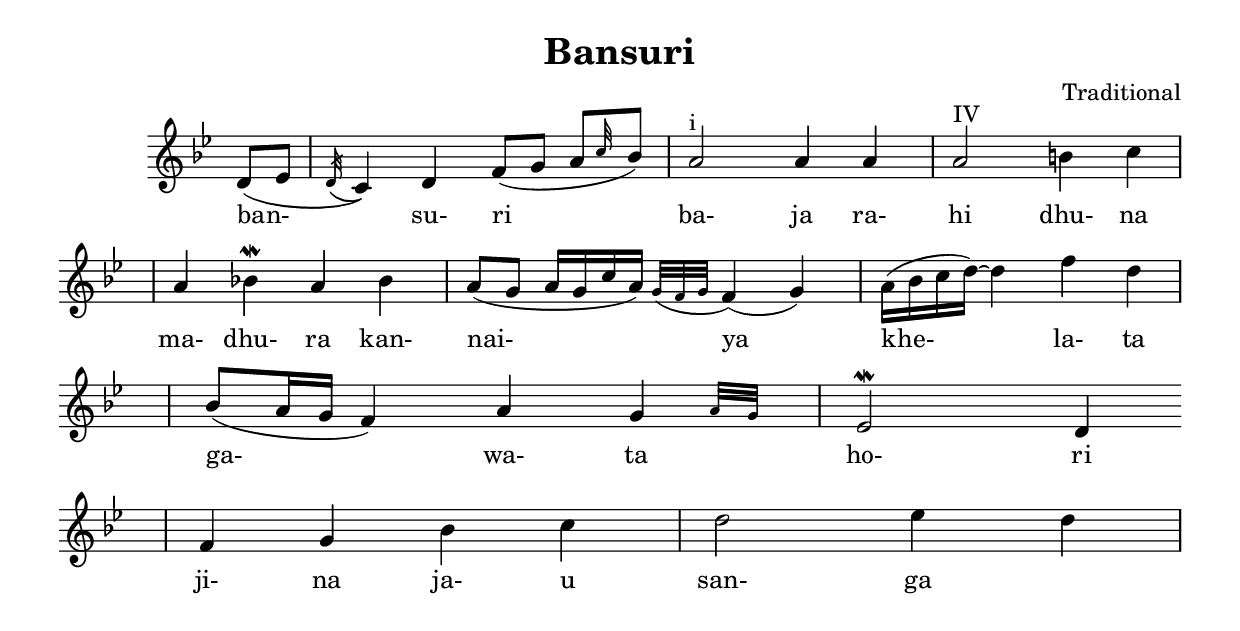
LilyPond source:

#(ly:set-option 'midi-extension "mid")
\version "2.12.3"
\include "english.ly"
\header{ 
title = "Bansuri"
composer = "Traditional"
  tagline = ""  % removed 
}
%{
 Rag:Bhairavi
Tal:Tintal
Title:Bansuri
Author:Traditional
Source:AAK
Mode: phrygian
Filename: bansuriv3
Time: 4/4
Key: D


          
                               i            IV         . 
         3S             n      +            2         DSnDn
1)|: (Sr | n) S   (gm <P d)> | P - P  P   | P - D    n     |
           .
      ban-    su-  ri          ba- ja ra-   hi  dhu- na

  0  ~                 3           mgm        +  .     *  *   
| P  d   P    d    |  (Pm   PmnP)    (g m) | (PdnS) -- g  S |
  ma-dhu-ra   kan-     nai-           ya      khe-     la-ta

   2               0     
                Pm ~
| (d-Pm  g) P  m | r - S :|
   ga-      wa-ta  ho- ri

               .
              <g>
            .   . .
| g m d n | S - r S |
ji-na ja-u san-ga 
 %}
  
melody = {
\once \override Staff.TimeSignature #'stencil = ##f
\clef treble
\key c \phrygian
\autoBeamOn  
\cadenzaOn
\bar "|:" c'8[(  df'8]  \bar "|" \acciaccatura { c'32 }bf4)  c'4  ef'8[(  f'8]  \afterGrace g'8[ { bf'32 }  af'8])  \bar "|" g'2^"i"   g'4  g'4  \bar "|" g'2^"IV"   a'4  bf'4  \bar "|" \break        \grace s64 
\bar "|" g'4  af'4\mordent  g'4  af'4  \bar "|" g'8[(  f'8]  g'16[  f'16  bf'16  g'16])  \acciaccatura { f'32[ ef'32 f'32] }ef'4(  f'4)  \bar "|" g'16[(  af'16  bf'16  c''16]~)~c''4]    ef''4  c''4  \bar "|" \break        \grace s64 
\bar "|" af'8[(   g'16  f'16]  ef'4)  g'4  \afterGrace f'4 { g'32[ f'32] }  \bar "|" df'2\mordent   c'4  \bar ":|" \break        \grace s64 
\bar "|" ef'4  f'4  af'4  bf'4  \bar "|" c''2   df''4  c''4  \bar "|"
}

text = \lyricmode {
  ban- su- ri ba- ja ra- hi dhu- na ma- dhu- ra kan- nai- ya khe- la- ta ga- wa- ta ho- ri ji- na ja- u san- ga
}

\score{
\transpose c' d'
<<
  \new Voice = "one" {
    \melody
  }
  \new Lyrics \lyricsto "one" \text
>>
\layout {
  \context {
       \Score
    \remove "Bar_number_engraver"
  } 
  }
\midi { 
  \context {
    \Score
    tempoWholesPerMinute = #(ly:make-moment 200 4)
   }
 }
}
